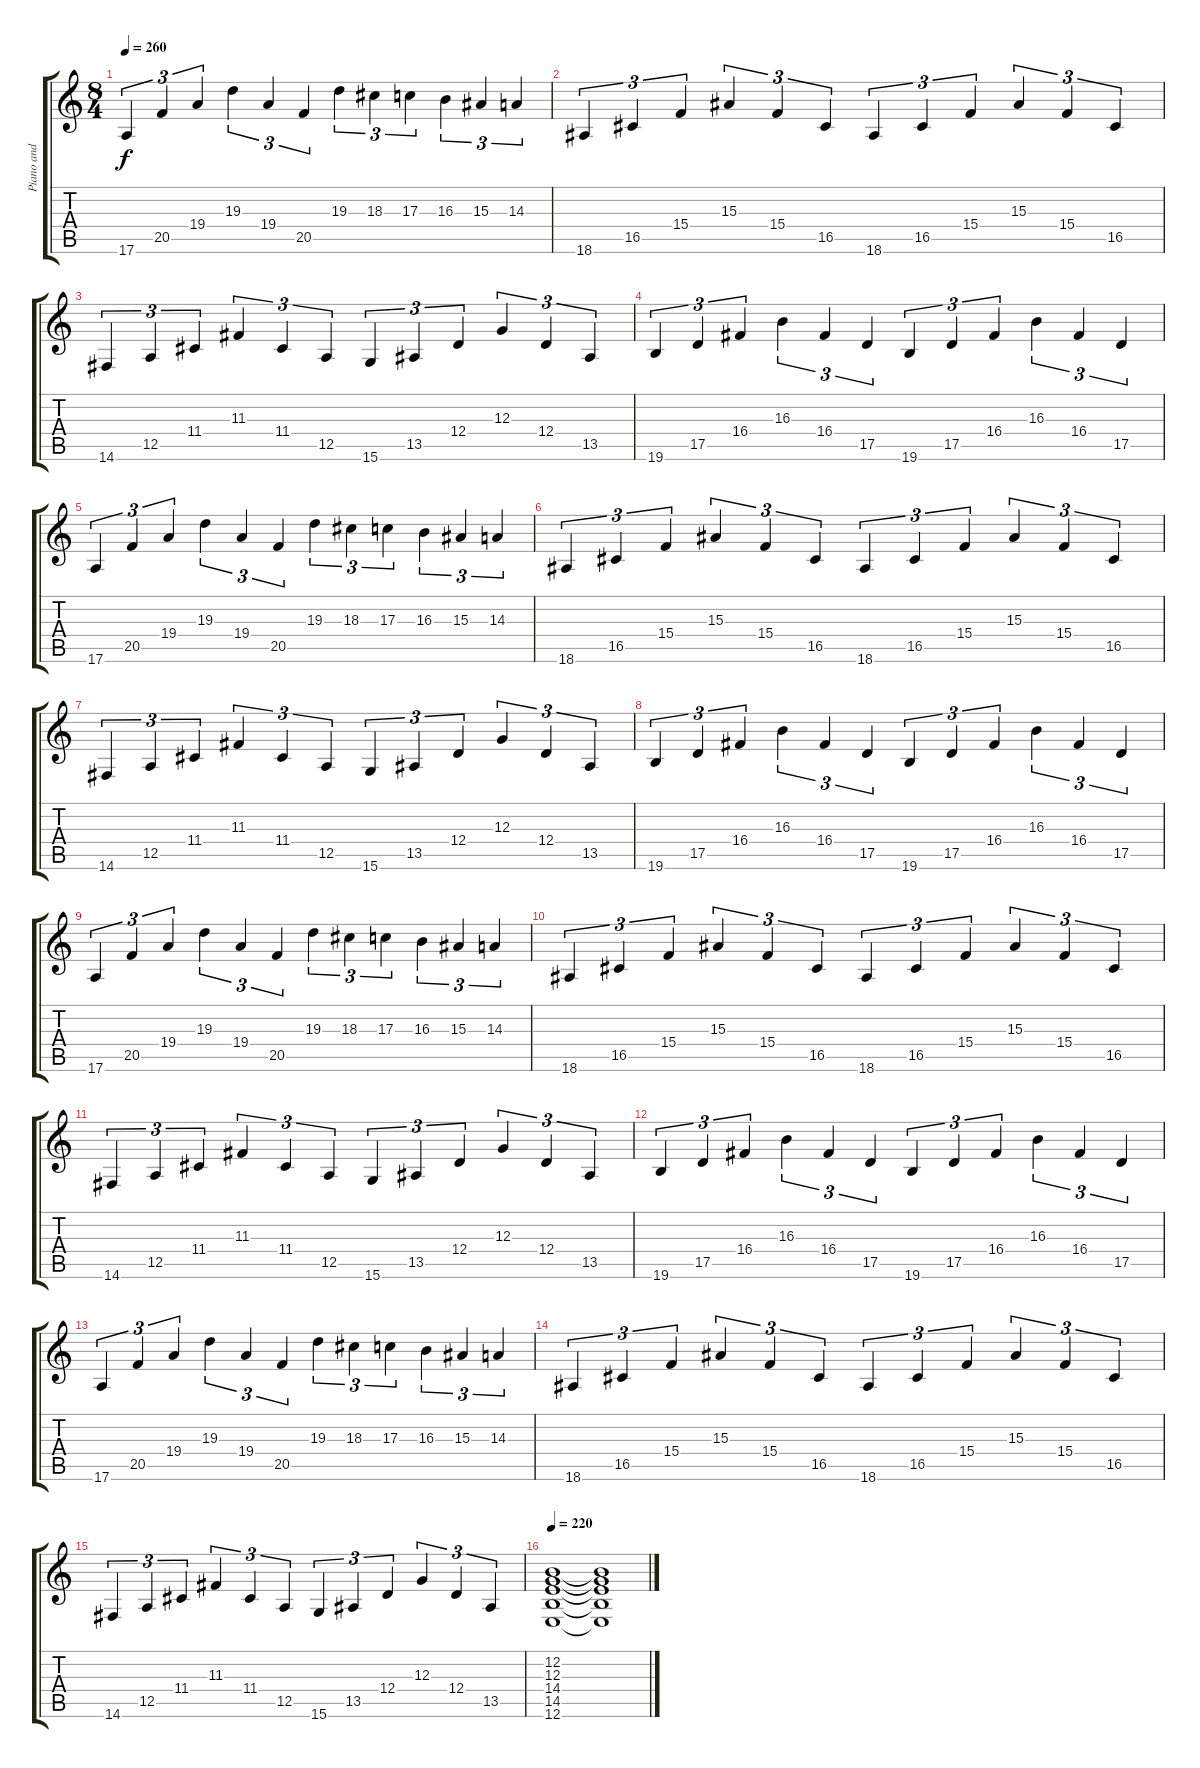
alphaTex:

\track ("Piano and Choir - > Mustis" "Piano and ") {instrument electricpiano2}
\staff {score tabs}
\tuning (E4 B3 G3 D3 A2 E2) {hide}
\ts (8 4)
\tempo 260
\clef g2
\ks c
17.6.4{tu (3 2) dy f} 20.5.4{tu (3 2)} 19.4.4{tu (3 2)} 19.3.4{tu (3 2)} 19.4.4{tu (3 2)} 20.5.4{tu (3 2)} 19.3.4{tu (3 2)} 18.3.4{tu (3 2)} 17.3.4{tu (3 2)} 16.3.4{tu (3 2)} 15.3.4{tu (3 2)} 14.3.4{tu (3 2)} |
18.6.4{tu (3 2)} 16.5.4{tu (3 2)} 15.4.4{tu (3 2)} 15.3.4{tu (3 2)} 15.4.4{tu (3 2)} 16.5.4{tu (3 2)} 18.6.4{tu (3 2)} 16.5.4{tu (3 2)} 15.4.4{tu (3 2)} 15.3.4{tu (3 2)} 15.4.4{tu (3 2)} 16.5.4{tu (3 2)} |
14.6.4{tu (3 2)} 12.5.4{tu (3 2)} 11.4.4{tu (3 2)} 11.3.4{tu (3 2)} 11.4.4{tu (3 2)} 12.5.4{tu (3 2)} 15.6.4{tu (3 2)} 13.5.4{tu (3 2)} 12.4.4{tu (3 2)} 12.3.4{tu (3 2)} 12.4.4{tu (3 2)} 13.5.4{tu (3 2)} |
19.6.4{tu (3 2)} 17.5.4{tu (3 2)} 16.4.4{tu (3 2)} 16.3.4{tu (3 2)} 16.4.4{tu (3 2)} 17.5.4{tu (3 2)} 19.6.4{tu (3 2)} 17.5.4{tu (3 2)} 16.4.4{tu (3 2)} 16.3.4{tu (3 2)} 16.4.4{tu (3 2)} 17.5.4{tu (3 2)} |
17.6.4{tu (3 2)} 20.5.4{tu (3 2)} 19.4.4{tu (3 2)} 19.3.4{tu (3 2)} 19.4.4{tu (3 2)} 20.5.4{tu (3 2)} 19.3.4{tu (3 2)} 18.3.4{tu (3 2)} 17.3.4{tu (3 2)} 16.3.4{tu (3 2)} 15.3.4{tu (3 2)} 14.3.4{tu (3 2)} |
18.6.4{tu (3 2)} 16.5.4{tu (3 2)} 15.4.4{tu (3 2)} 15.3.4{tu (3 2)} 15.4.4{tu (3 2)} 16.5.4{tu (3 2)} 18.6.4{tu (3 2)} 16.5.4{tu (3 2)} 15.4.4{tu (3 2)} 15.3.4{tu (3 2)} 15.4.4{tu (3 2)} 16.5.4{tu (3 2)} |
14.6.4{tu (3 2)} 12.5.4{tu (3 2)} 11.4.4{tu (3 2)} 11.3.4{tu (3 2)} 11.4.4{tu (3 2)} 12.5.4{tu (3 2)} 15.6.4{tu (3 2)} 13.5.4{tu (3 2)} 12.4.4{tu (3 2)} 12.3.4{tu (3 2)} 12.4.4{tu (3 2)} 13.5.4{tu (3 2)} |
19.6.4{tu (3 2)} 17.5.4{tu (3 2)} 16.4.4{tu (3 2)} 16.3.4{tu (3 2)} 16.4.4{tu (3 2)} 17.5.4{tu (3 2)} 19.6.4{tu (3 2)} 17.5.4{tu (3 2)} 16.4.4{tu (3 2)} 16.3.4{tu (3 2)} 16.4.4{tu (3 2)} 17.5.4{tu (3 2)} |
17.6.4{tu (3 2)} 20.5.4{tu (3 2)} 19.4.4{tu (3 2)} 19.3.4{tu (3 2)} 19.4.4{tu (3 2)} 20.5.4{tu (3 2)} 19.3.4{tu (3 2)} 18.3.4{tu (3 2)} 17.3.4{tu (3 2)} 16.3.4{tu (3 2)} 15.3.4{tu (3 2)} 14.3.4{tu (3 2)} |
18.6.4{tu (3 2)} 16.5.4{tu (3 2)} 15.4.4{tu (3 2)} 15.3.4{tu (3 2)} 15.4.4{tu (3 2)} 16.5.4{tu (3 2)} 18.6.4{tu (3 2)} 16.5.4{tu (3 2)} 15.4.4{tu (3 2)} 15.3.4{tu (3 2)} 15.4.4{tu (3 2)} 16.5.4{tu (3 2)} |
14.6.4{tu (3 2)} 12.5.4{tu (3 2)} 11.4.4{tu (3 2)} 11.3.4{tu (3 2)} 11.4.4{tu (3 2)} 12.5.4{tu (3 2)} 15.6.4{tu (3 2)} 13.5.4{tu (3 2)} 12.4.4{tu (3 2)} 12.3.4{tu (3 2)} 12.4.4{tu (3 2)} 13.5.4{tu (3 2)} |
19.6.4{tu (3 2)} 17.5.4{tu (3 2)} 16.4.4{tu (3 2)} 16.3.4{tu (3 2)} 16.4.4{tu (3 2)} 17.5.4{tu (3 2)} 19.6.4{tu (3 2)} 17.5.4{tu (3 2)} 16.4.4{tu (3 2)} 16.3.4{tu (3 2)} 16.4.4{tu (3 2)} 17.5.4{tu (3 2)} |
17.6.4{tu (3 2)} 20.5.4{tu (3 2)} 19.4.4{tu (3 2)} 19.3.4{tu (3 2)} 19.4.4{tu (3 2)} 20.5.4{tu (3 2)} 19.3.4{tu (3 2)} 18.3.4{tu (3 2)} 17.3.4{tu (3 2)} 16.3.4{tu (3 2)} 15.3.4{tu (3 2)} 14.3.4{tu (3 2)} |
18.6.4{tu (3 2)} 16.5.4{tu (3 2)} 15.4.4{tu (3 2)} 15.3.4{tu (3 2)} 15.4.4{tu (3 2)} 16.5.4{tu (3 2)} 18.6.4{tu (3 2)} 16.5.4{tu (3 2)} 15.4.4{tu (3 2)} 15.3.4{tu (3 2)} 15.4.4{tu (3 2)} 16.5.4{tu (3 2)} |
14.6.4{tu (3 2)} 12.5.4{tu (3 2)} 11.4.4{tu (3 2)} 11.3.4{tu (3 2)} 11.4.4{tu (3 2)} 12.5.4{tu (3 2)} 15.6.4{tu (3 2)} 13.5.4{tu (3 2)} 12.4.4{tu (3 2)} 12.3.4{tu (3 2)} 12.4.4{tu (3 2)} 13.5.4{tu (3 2)} |
\tempo 220
(12.2 12.3 14.4 14.5 12.6).1{volume 10 instrument choiraahs} (12.2{t} 12.3{t} 14.4{t} 14.5{t} 12.6{t}).1
